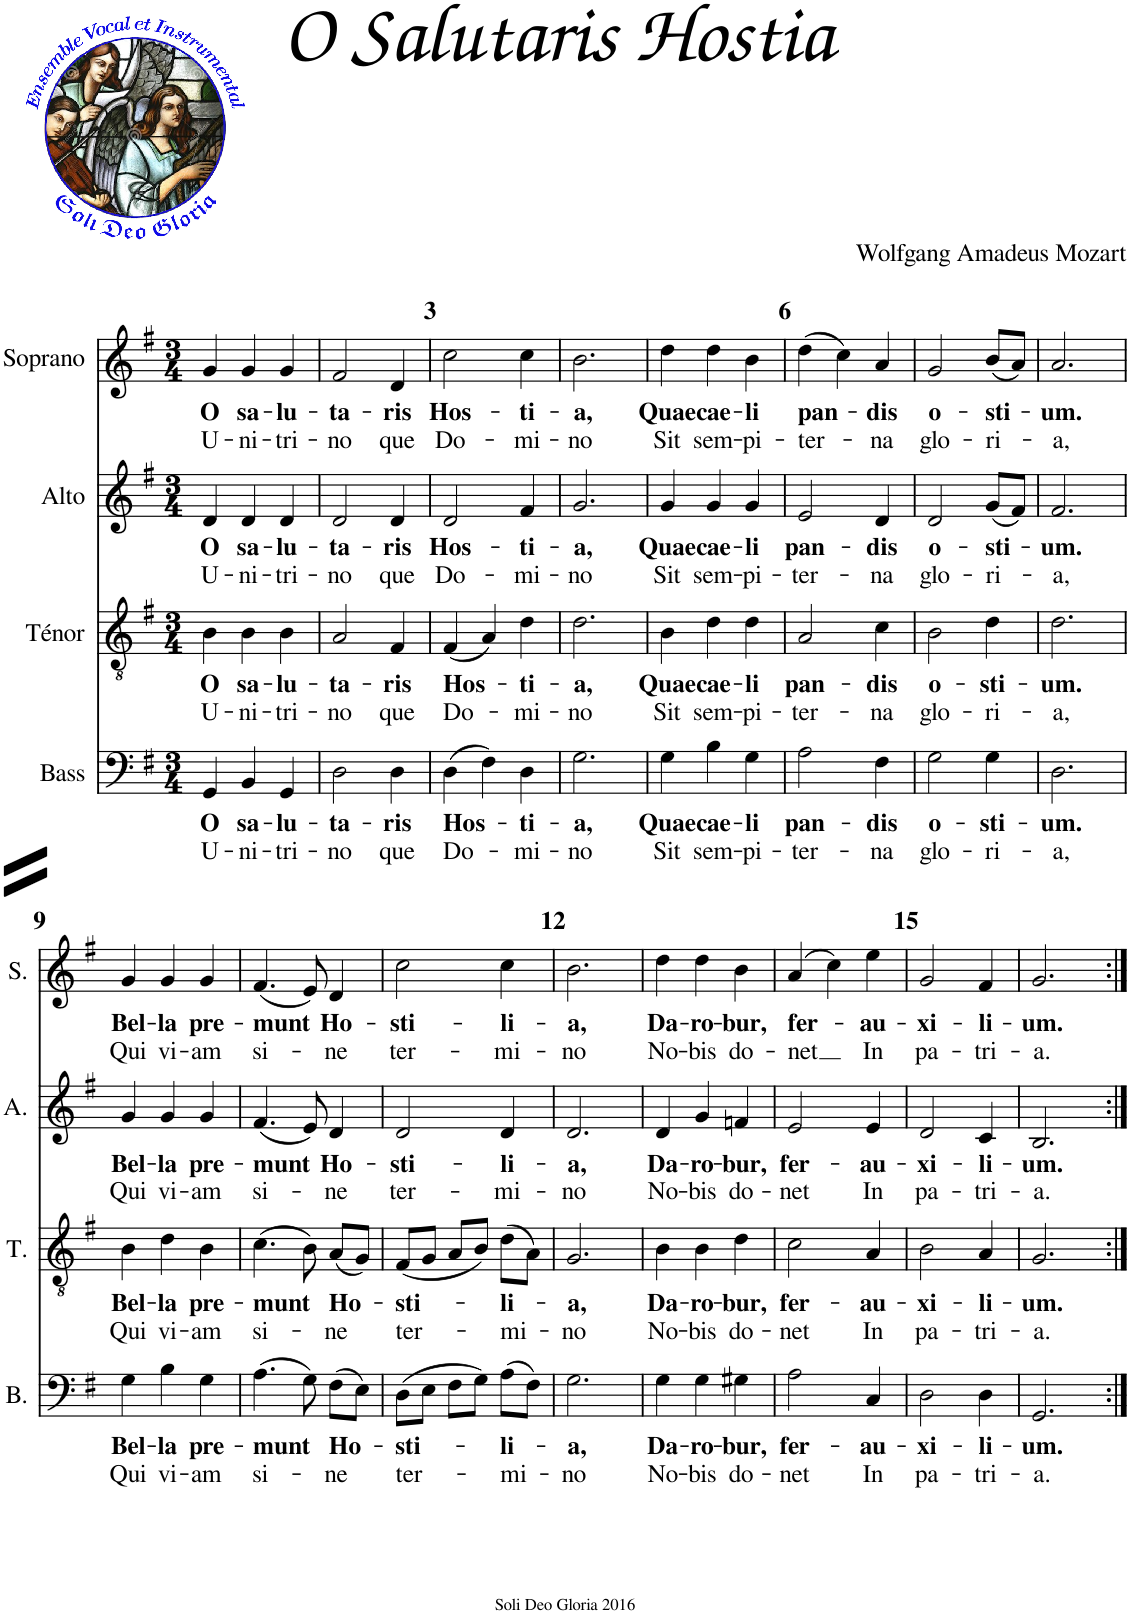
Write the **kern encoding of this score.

**kern	**text	**text	**kern	**text	**text	**kern	**text	**text	**kern	**text	**text
*part4	*part4	*part4	*part3	*part3	*part3	*part2	*part2	*part2	*part1	*part1	*part1
*staff4	*staff4	*staff4	*staff3	*staff3	*staff3	*staff2	*staff2	*staff2	*staff1	*staff1	*staff1
*I"Bass	*	*	*I"Ténor	*	*	*I"Alto	*	*	*I"Soprano	*	*
*I'B.	*	*	*I'T.	*	*	*I'A.	*	*	*I'S.	*	*
*clefF4	*	*	*clefGv2	*	*	*clefG2	*	*	*clefG2	*	*
*k[f#]	*	*	*k[f#]	*	*	*k[f#]	*	*	*k[f#]	*	*
*M3/4	*	*	*M3/4	*	*	*M3/4	*	*	*M3/4	*	*
=1	=1	=1	=1	=1	=1	=1	=1	=1	=1	=1	=1
!	!LO:LY:b	!LO:LY:b	!	!LO:LY:b	!LO:LY:b	!	!LO:LY:b	!LO:LY:b	!	!LO:LY:b	!LO:LY:b
4GG/	O	U-	4B\	O	U-	4d/	O	U-	4g/	O	U-
!	!LO:LY:b	!LO:LY:b	!	!LO:LY:b	!LO:LY:b	!	!LO:LY:b	!LO:LY:b	!	!LO:LY:b	!LO:LY:b
4BB/	sa-	-ni-	4B\	sa-	-ni-	4d/	sa-	-ni-	4g/	sa-	-ni-
!	!LO:LY:b	!LO:LY:b	!	!LO:LY:b	!LO:LY:b	!	!LO:LY:b	!LO:LY:b	!	!LO:LY:b	!LO:LY:b
4GG/	-lu-	-tri-	4B\	-lu-	-tri-	4d/	-lu-	-tri-	4g/	-lu-	-tri-
=2	=2	=2	=2	=2	=2	=2	=2	=2	=2	=2	=2
!	!LO:LY:b	!LO:LY:b	!	!LO:LY:b	!LO:LY:b	!	!LO:LY:b	!LO:LY:b	!	!LO:LY:b	!LO:LY:b
2D\	-ta-	-no	2A/	-ta-	-no	2d/	-ta-	-no	2f#/	-ta-	-no
!	!LO:LY:b	!LO:LY:b	!	!LO:LY:b	!LO:LY:b	!	!LO:LY:b	!LO:LY:b	!	!LO:LY:b	!LO:LY:b
4D\	-ris	que	4F#/	-ris	que	4d/	-ris	que	4d/	-ris	que
=3	=3	=3	=3	=3	=3	=3	=3	=3	=3	=3	=3
!	!LO:LY:b	!LO:LY:b	!	!LO:LY:b	!LO:LY:b	!	!LO:LY:b	!LO:LY:b	!	!LO:LY:b	!LO:LY:b
(4D\	Hos-	Do-	(4F#/	Hos-	Do-	2d/	Hos-	Do-	2cc\	Hos-	Do-
4F#\)	.	.	4A/)	.	.	.	.	.	.	.	.
!	!LO:LY:b	!LO:LY:b	!	!LO:LY:b	!LO:LY:b	!	!LO:LY:b	!LO:LY:b	!	!LO:LY:b	!LO:LY:b
4D\	-ti-	-mi-	4d\	-ti-	-mi-	4f#/	-ti-	-mi-	4cc\	-ti-	-mi-
=4	=4	=4	=4	=4	=4	=4	=4	=4	=4	=4	=4
!	!LO:LY:b	!LO:LY:b	!	!LO:LY:b	!LO:LY:b	!	!LO:LY:b	!LO:LY:b	!	!LO:LY:b	!LO:LY:b
2.G\	-a,	-no	2.d\	-a,	-no	2.g/	-a,	-no	2.b\	-a,	-no
=5	=5	=5	=5	=5	=5	=5	=5	=5	=5	=5	=5
!	!LO:LY:b	!LO:LY:b	!	!LO:LY:b	!LO:LY:b	!	!LO:LY:b	!LO:LY:b	!	!LO:LY:b	!LO:LY:b
4G\	Quae	Sit	4B\	Quae	Sit	4g/	Quae	Sit	4dd\	Quae	Sit
!	!LO:LY:b	!LO:LY:b	!	!LO:LY:b	!LO:LY:b	!	!LO:LY:b	!LO:LY:b	!	!LO:LY:b	!LO:LY:b
4B\	cae-	sem-	4d\	cae-	sem-	4g/	cae-	sem-	4dd\	cae-	sem-
!	!LO:LY:b	!LO:LY:b	!	!LO:LY:b	!LO:LY:b	!	!LO:LY:b	!LO:LY:b	!	!LO:LY:b	!LO:LY:b
4G\	-li	-pi-	4d\	-li	-pi-	4g/	-li	-pi-	4b\	-li	-pi-
=6	=6	=6	=6	=6	=6	=6	=6	=6	=6	=6	=6
!	!LO:LY:b	!LO:LY:b	!	!LO:LY:b	!LO:LY:b	!	!LO:LY:b	!LO:LY:b	!	!LO:LY:b	!LO:LY:b
2A\	pan-	-ter-	2A/	pan-	-ter-	2e/	pan-	-ter-	(4dd\	pan-	-ter-
.	.	.	.	.	.	.	.	.	4cc\)	.	.
!	!LO:LY:b	!LO:LY:b	!	!LO:LY:b	!LO:LY:b	!	!LO:LY:b	!LO:LY:b	!	!LO:LY:b	!LO:LY:b
4F#\	-dis	-na	4c\	-dis	-na	4d/	-dis	-na	4a/	-dis	-na
=7	=7	=7	=7	=7	=7	=7	=7	=7	=7	=7	=7
!	!LO:LY:b	!LO:LY:b	!	!LO:LY:b	!LO:LY:b	!	!LO:LY:b	!LO:LY:b	!	!LO:LY:b	!LO:LY:b
2G\	o-	glo-	2B\	o-	glo-	2d/	o-	glo-	2g/	o-	glo-
!	!LO:LY:b	!LO:LY:b	!	!LO:LY:b	!LO:LY:b	!	!LO:LY:b	!LO:LY:b	!	!LO:LY:b	!LO:LY:b
4G\	-sti-	-ri-	4d\	-sti-	-ri-	(8g/L	-sti-	-ri-	(8b/L	-sti-	-ri-
.	.	.	.	.	.	8f#/J)	.	.	8a/J)	.	.
=8	=8	=8	=8	=8	=8	=8	=8	=8	=8	=8	=8
!	!LO:LY:b	!LO:LY:b	!	!LO:LY:b	!LO:LY:b	!	!LO:LY:b	!LO:LY:b	!	!LO:LY:b	!LO:LY:b
2.D\	-um.	-a,	2.d\	-um.	-a,	2.f#/	-um.	-a,	2.a/	-um.	-a,
!!LO:LB:g=z
=9	=9	=9	=9	=9	=9	=9	=9	=9	=9	=9	=9
!	!LO:LY:b	!LO:LY:b	!	!LO:LY:b	!LO:LY:b	!	!LO:LY:b	!LO:LY:b	!	!LO:LY:b	!LO:LY:b
4G\	Bel-	Qui	4B\	Bel-	Qui	4g/	Bel-	Qui	4g/	Bel-	Qui
!	!LO:LY:b	!LO:LY:b	!	!LO:LY:b	!LO:LY:b	!	!LO:LY:b	!LO:LY:b	!	!LO:LY:b	!LO:LY:b
4B\	-la	vi-	4d\	-la	vi-	4g/	-la	vi-	4g/	-la	vi-
!	!LO:LY:b	!LO:LY:b	!	!LO:LY:b	!LO:LY:b	!	!LO:LY:b	!LO:LY:b	!	!LO:LY:b	!LO:LY:b
4G\	pre-	-am	4B\	pre-	-am	4g/	pre-	-am	4g/	pre-	-am
=10	=10	=10	=10	=10	=10	=10	=10	=10	=10	=10	=10
!	!LO:LY:b	!LO:LY:b	!	!LO:LY:b	!LO:LY:b	!	!LO:LY:b	!LO:LY:b	!	!LO:LY:b	!LO:LY:b
(4.A\	-munt	si-	(4.c\	-munt	si-	(4.f#/	-munt	si-	(4.f#/	-munt	si-
8G\)	.	.	8B\)	.	.	8e/)	.	.	8e/)	.	.
!	!LO:LY:b	!LO:LY:b	!	!LO:LY:b	!LO:LY:b	!	!LO:LY:b	!LO:LY:b	!	!LO:LY:b	!LO:LY:b
(8F#\L	Ho-	-ne	(8A/L	Ho-	-ne	4d/	Ho-	-ne	4d/	Ho-	-ne
8E\J)	.	.	8G/J)	.	.	.	.	.	.	.	.
=11	=11	=11	=11	=11	=11	=11	=11	=11	=11	=11	=11
!	!LO:LY:b	!LO:LY:b	!	!LO:LY:b	!LO:LY:b	!	!LO:LY:b	!LO:LY:b	!	!LO:LY:b	!LO:LY:b
(8D\L	-sti-	ter-	(8F#/L	-sti-	ter-	2d/	-sti-	ter-	2cc\	-sti-	ter-
8E\J	.	.	8G/J	.	.	.	.	.	.	.	.
8F#\L	.	.	8A/L	.	.	.	.	.	.	.	.
8G\J)	.	.	8B/J)	.	.	.	.	.	.	.	.
!	!LO:LY:b	!LO:LY:b	!	!LO:LY:b	!LO:LY:b	!	!LO:LY:b	!LO:LY:b	!	!LO:LY:b	!LO:LY:b
(8A\L	-li-	-mi-	(8d\L	-li-	-mi-	4d/	-li-	-mi-	4cc\	-li-	-mi-
8F#\J)	.	.	8A\J)	.	.	.	.	.	.	.	.
=12	=12	=12	=12	=12	=12	=12	=12	=12	=12	=12	=12
!	!LO:LY:b	!LO:LY:b	!	!LO:LY:b	!LO:LY:b	!	!LO:LY:b	!LO:LY:b	!	!LO:LY:b	!LO:LY:b
2.G\	-a,	-no	2.G/	-a,	-no	2.d/	-a,	-no	2.b\	-a,	-no
=13	=13	=13	=13	=13	=13	=13	=13	=13	=13	=13	=13
!	!LO:LY:b	!LO:LY:b	!	!LO:LY:b	!LO:LY:b	!	!LO:LY:b	!LO:LY:b	!	!LO:LY:b	!LO:LY:b
4G\	Da-	No-	4B\	Da-	No-	4d/	Da-	No-	4dd\	Da-	No-
!	!LO:LY:b	!LO:LY:b	!	!LO:LY:b	!LO:LY:b	!	!LO:LY:b	!LO:LY:b	!	!LO:LY:b	!LO:LY:b
4G\	-ro-	-bis	4B\	-ro-	-bis	4g/	-ro-	-bis	4dd\	-ro-	-bis
!	!LO:LY:b	!LO:LY:b	!	!LO:LY:b	!LO:LY:b	!	!LO:LY:b	!LO:LY:b	!	!LO:LY:b	!LO:LY:b
4G#X\	-bur,	do-	4d\	-bur,	do-	4fn/	-bur,	do-	4b\	-bur,	do-
=14	=14	=14	=14	=14	=14	=14	=14	=14	=14	=14	=14
!	!LO:LY:b	!LO:LY:b	!	!LO:LY:b	!LO:LY:b	!	!LO:LY:b	!LO:LY:b	!	!LO:LY:b	!LO:LY:b
2A\	fer-	-net	2c\	fer-	-net	2e/	fer-	-net	(4a/	fer-	-net
.	.	.	.	.	.	.	.	.	4cc\)	.	.
!	!LO:LY:b	!LO:LY:b	!	!LO:LY:b	!LO:LY:b	!	!LO:LY:b	!LO:LY:b	!	!LO:LY:b	!LO:LY:b
4C/	-au-	In	4A/	-au-	In	4e/	-au-	In	4ee\	-au-	In
=15	=15	=15	=15	=15	=15	=15	=15	=15	=15	=15	=15
!	!LO:LY:b	!LO:LY:b	!	!LO:LY:b	!LO:LY:b	!	!LO:LY:b	!LO:LY:b	!	!LO:LY:b	!LO:LY:b
2D\	-xi-	pa-	2B\	-xi-	pa-	2d/	-xi-	pa-	2g/	-xi-	pa-
!	!LO:LY:b	!LO:LY:b	!	!LO:LY:b	!LO:LY:b	!	!LO:LY:b	!LO:LY:b	!	!LO:LY:b	!LO:LY:b
4D\	-li-	-tri-	4A/	-li-	-tri-	4c/	-li-	-tri-	4f#/	-li-	-tri-
=16	=16	=16	=16	=16	=16	=16	=16	=16	=16	=16	=16
!	!LO:LY:b	!LO:LY:b	!	!LO:LY:b	!LO:LY:b	!	!LO:LY:b	!LO:LY:b	!	!LO:LY:b	!LO:LY:b
2.GG/	-um.	-a.	2.G/	-um.	-a.	2.B/	-um.	-a.	2.g/	-um.	-a.
=:|!	=:|!	=:|!	=:|!	=:|!	=:|!	=:|!	=:|!	=:|!	=:|!	=:|!	=:|!
*-	*-	*-	*-	*-	*-	*-	*-	*-	*-	*-	*-
